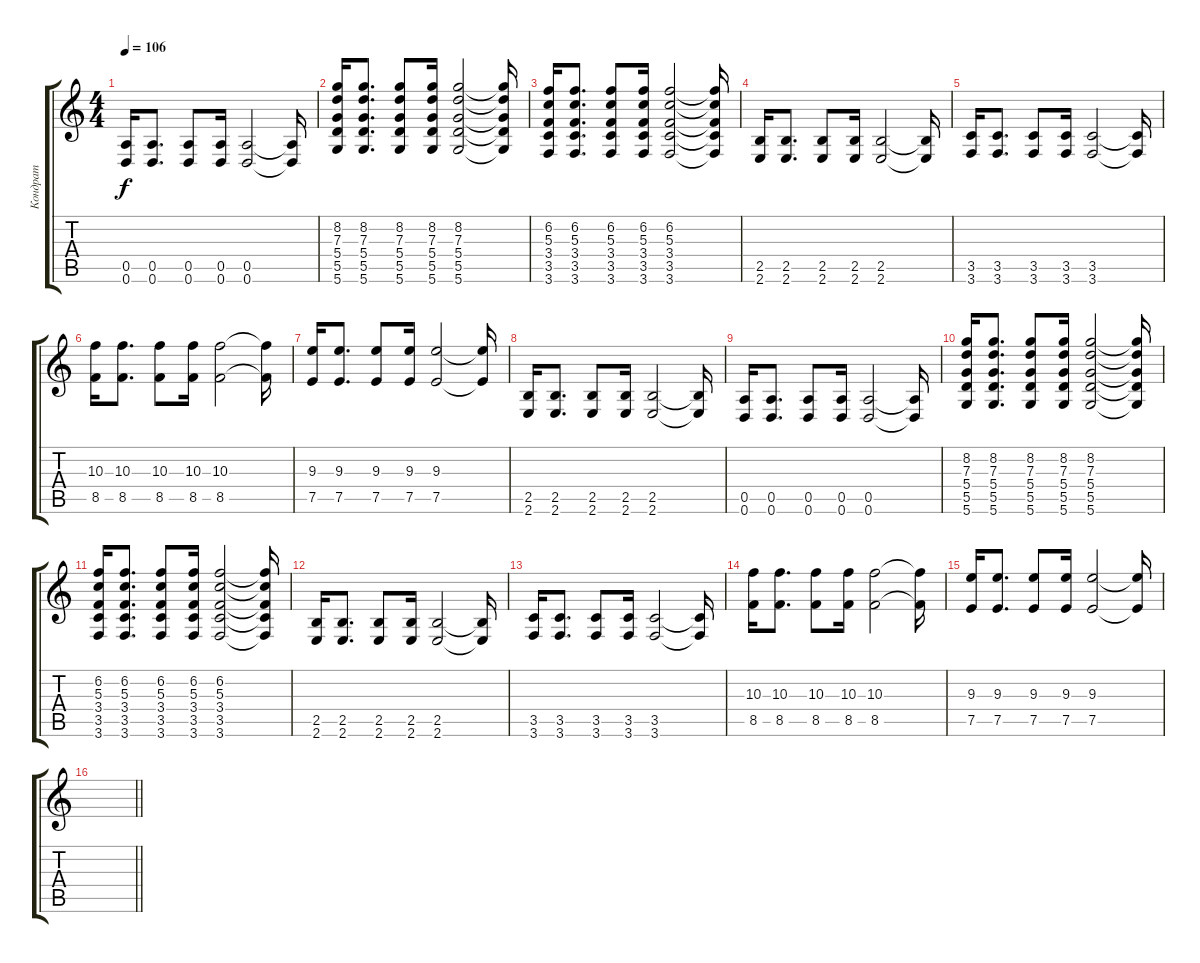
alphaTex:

\track ("Кондрат" "Кондрат") {instrument distortionguitar}
\staff {score tabs}
\tuning (E4 B3 G3 D3 A2 D2) {hide}
\ts (4 4)
\tempo 106
\clef g2
\ks c
(0.5 0.6).16{dy f} (0.5 0.6).8{d} (0.5 0.6).8 (0.5 0.6).16 (0.5 0.6).2 (0.5{t} 0.6{t}).16 |
(8.2 7.3 5.4 5.5 5.6).16 (8.2 7.3 5.4 5.5 5.6).8{d} (8.2 7.3 5.4 5.5 5.6).8 (8.2 7.3 5.4 5.5 5.6).16 (8.2 7.3 5.4 5.5 5.6).2 (8.2{t} 7.3{t} 5.4{t} 5.5{t} 5.6{t}).16 |
(6.2 5.3 3.4 3.5 3.6).16 (6.2 5.3 3.4 3.5 3.6).8{d} (6.2 5.3 3.4 3.5 3.6).8 (6.2 5.3 3.4 3.5 3.6).16 (6.2 5.3 3.4 3.5 3.6).2 (6.2{t} 5.3{t} 3.4{t} 3.5{t} 3.6{t}).16 |
(2.5 2.6).16 (2.5 2.6).8{d} (2.5 2.6).8 (2.5 2.6).16 (2.5 2.6).2 (2.5{t} 2.6{t}).16 |
(3.5 3.6).16 (3.5 3.6).8{d} (3.5 3.6).8 (3.5 3.6).16 (3.5 3.6).2 (3.5{t} 3.6{t}).16 |
(10.3 8.5).16 (10.3 8.5).8{d} (10.3 8.5).8 (10.3 8.5).16 (10.3 8.5).2 (10.3{t} 8.5{t}).16 |
(9.3 7.5).16 (9.3 7.5).8{d} (9.3 7.5).8 (9.3 7.5).16 (9.3 7.5).2 (9.3{t} 7.5{t}).16 |
(2.5 2.6).16 (2.5 2.6).8{d} (2.5 2.6).8 (2.5 2.6).16 (2.5 2.6).2 (2.5{t} 2.6{t}).16 |
(0.5 0.6).16 (0.5 0.6).8{d} (0.5 0.6).8 (0.5 0.6).16 (0.5 0.6).2 (0.5{t} 0.6{t}).16 |
(8.2 7.3 5.4 5.5 5.6).16 (8.2 7.3 5.4 5.5 5.6).8{d} (8.2 7.3 5.4 5.5 5.6).8 (8.2 7.3 5.4 5.5 5.6).16 (8.2 7.3 5.4 5.5 5.6).2 (8.2{t} 7.3{t} 5.4{t} 5.5{t} 5.6{t}).16 |
(6.2 5.3 3.4 3.5 3.6).16 (6.2 5.3 3.4 3.5 3.6).8{d} (6.2 5.3 3.4 3.5 3.6).8 (6.2 5.3 3.4 3.5 3.6).16 (6.2 5.3 3.4 3.5 3.6).2 (6.2{t} 5.3{t} 3.4{t} 3.5{t} 3.6{t}).16 |
(2.5 2.6).16 (2.5 2.6).8{d} (2.5 2.6).8 (2.5 2.6).16 (2.5 2.6).2 (2.5{t} 2.6{t}).16 |
(3.5 3.6).16 (3.5 3.6).8{d} (3.5 3.6).8 (3.5 3.6).16 (3.5 3.6).2 (3.5{t} 3.6{t}).16 |
(10.3 8.5).16 (10.3 8.5).8{d} (10.3 8.5).8 (10.3 8.5).16 (10.3 8.5).2 (10.3{t} 8.5{t}).16 |
(9.3 7.5).16 (9.3 7.5).8{d} (9.3 7.5).8 (9.3 7.5).16 (9.3 7.5).2 (9.3{t} 7.5{t}).16 |
\barLineRight lightlight
